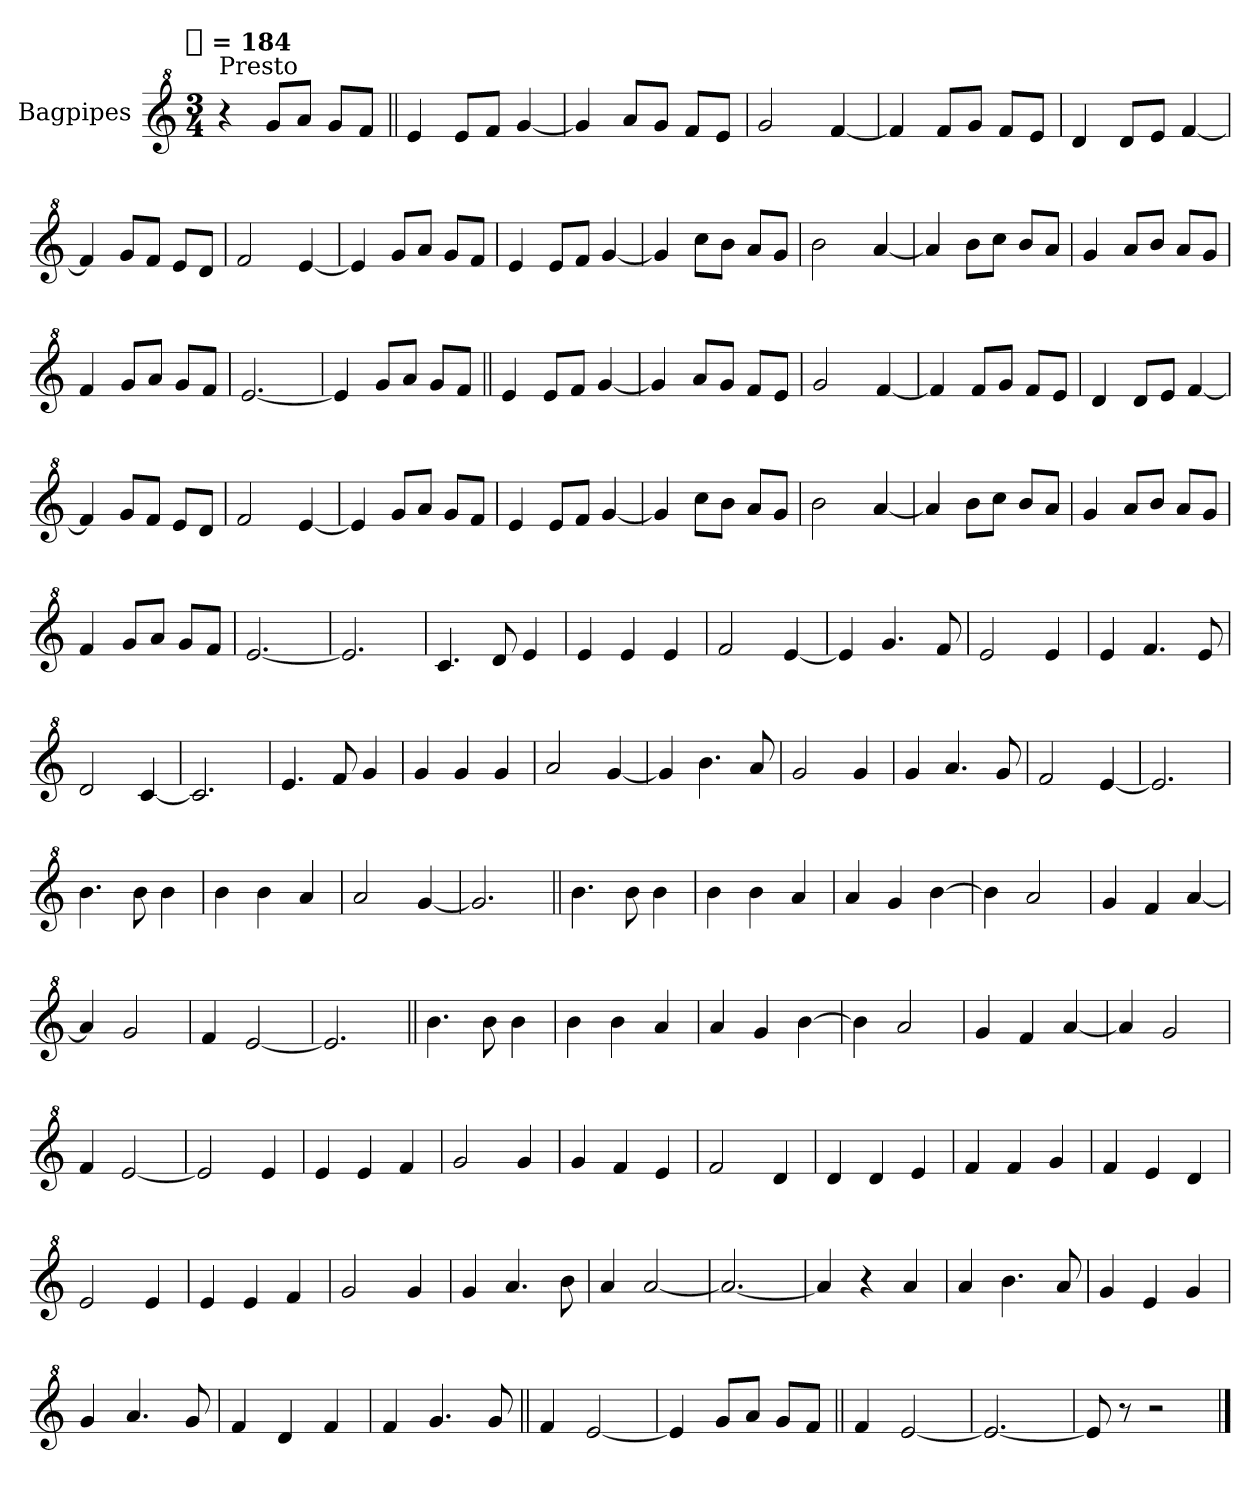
**kern
*part1
*staff1
*I"Bagpipes
*I'Bag
*clefG^2
*k[]
!!LO:TX:omd:t=[quarter] = 184
*M3/4
*MM184
=1
!LO:TX:a:t=Presto
4r
8ggL
8aaJ
8ggL
8ffJ
=||
4ee
8eeL
8ffJ
[4gg
=
4gg]
8aaL
8ggJ
8ffL
8eeJ
=
2gg
[4ff
=
4ff]
8ffL
8ggJ
8ffL
8eeJ
=
4dd
8ddL
8eeJ
[4ff
=
4ff]
8ggL
8ffJ
8eeL
8ddJ
=
2ff
[4ee
=
4ee]
8ggL
8aaJ
8ggL
8ffJ
=
4ee
8eeL
8ffJ
[4gg
=
4gg]
8cccL
8bbJ
8aaL
8ggJ
=
2bb
[4aa
=
4aa]
8bbL
8cccJ
8bbL
8aaJ
=
4gg
8aaL
8bbJ
8aaL
8ggJ
=
4ff
8ggL
8aaJ
8ggL
8ffJ
=
[2.ee
=
4ee]
8ggL
8aaJ
8ggL
8ffJ
=||
4ee
8eeL
8ffJ
[4gg
=
4gg]
8aaL
8ggJ
8ffL
8eeJ
=
2gg
[4ff
=
4ff]
8ffL
8ggJ
8ffL
8eeJ
=
4dd
8ddL
8eeJ
[4ff
=
4ff]
8ggL
8ffJ
8eeL
8ddJ
=
2ff
[4ee
=
4ee]
8ggL
8aaJ
8ggL
8ffJ
=
4ee
8eeL
8ffJ
[4gg
=
4gg]
8cccL
8bbJ
8aaL
8ggJ
=
2bb
[4aa
=
4aa]
8bbL
8cccJ
8bbL
8aaJ
=
4gg
8aaL
8bbJ
8aaL
8ggJ
=
4ff
8ggL
8aaJ
8ggL
8ffJ
=
[2.ee
=
2.ee]
=
4.cc
8dd
4ee
=
4ee
4ee
4ee
=
2ff
[4ee
=
4ee]
4.gg
8ff
=
2ee
4ee
=
4ee
4.ff
8ee
=
2dd
[4cc
=
2.cc]
=
4.ee
8ff
4gg
=
4gg
4gg
4gg
=
2aa
[4gg
=
4gg]
4.bb
8aa
=
2gg
4gg
=
4gg
4.aa
8gg
=
2ff
[4ee
=
2.ee]
=
4.bb
8bb
4bb
=
4bb
4bb
4aa
=
2aa
[4gg
=
2.gg]
=||
4.bb
8bb
4bb
=
4bb
4bb
4aa
=
4aa
4gg
[4bb
=
4bb]
2aa
=
4gg
4ff
[4aa
=
4aa]
2gg
=
4ff
[2ee
=
2.ee]
=||
4.bb
8bb
4bb
=
4bb
4bb
4aa
=
4aa
4gg
[4bb
=
4bb]
2aa
=
4gg
4ff
[4aa
=
4aa]
2gg
=
4ff
[2ee
=
2ee]
4ee
=
4ee
4ee
4ff
=
2gg
4gg
=
4gg
4ff
4ee
=
2ff
4dd
=
4dd
4dd
4ee
=
4ff
4ff
4gg
=
4ff
4ee
4dd
=
2ee
4ee
=
4ee
4ee
4ff
=
2gg
4gg
=
4gg
4.aa
8bb
=
4aa
[2aa
=
2.aa_
=
4aa]
4r
4aa
=
4aa
4.bb
8aa
=
4gg
4ee
4gg
=
4gg
4.aa
8gg
=
4ff
4dd
4ff
=
4ff
4.gg
8gg
=||
4ff
[2ee
=
4ee]
8ggL
8aaJ
8ggL
8ffJ
=||
4ff
[2ee
=
2.ee_
=
8ee]
8r
2r
==
*-
